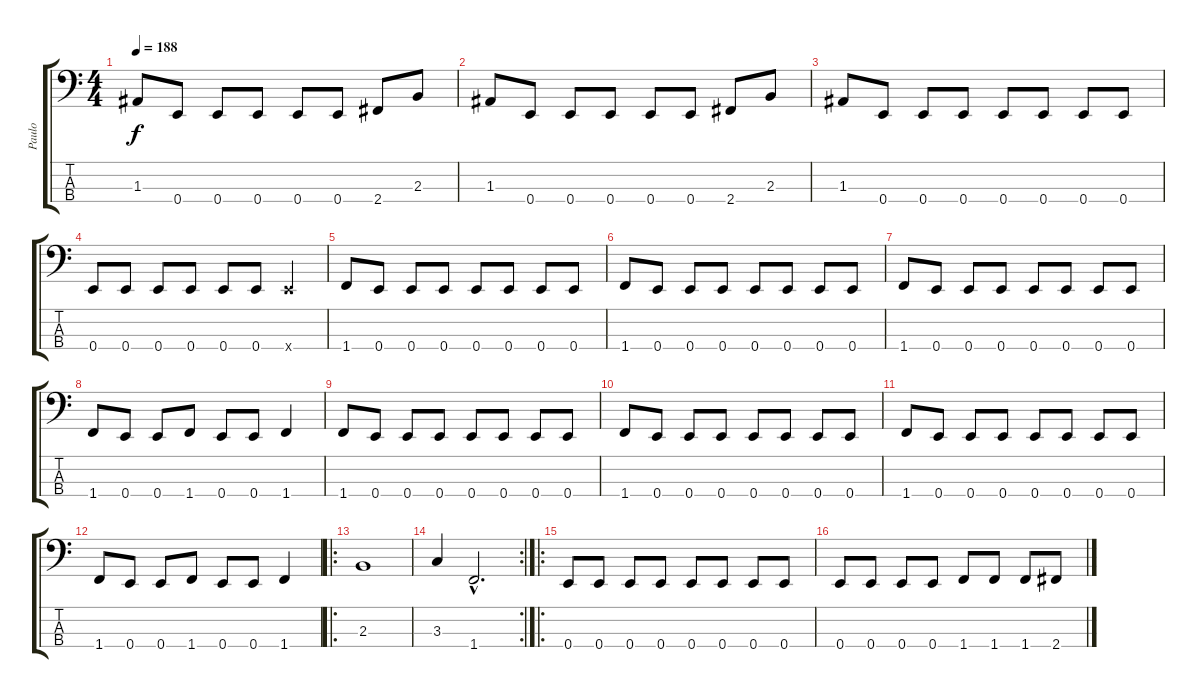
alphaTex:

\track ("Paulo" "Paulo") {instrument electricbasspick}
\staff {score tabs}
\tuning (G2 D2 A1 E1) {hide}
\ts (4 4)
\tempo 188
\clef f4
\ks c
1.3.8{dy f} 0.4.8 0.4.8 0.4.8 0.4.8 0.4.8 2.4.8 2.3.8 |
1.3.8 0.4.8 0.4.8 0.4.8 0.4.8 0.4.8 2.4.8 2.3.8 |
1.3.8 0.4.8 0.4.8 0.4.8 0.4.8 0.4.8 0.4.8 0.4.8 |
0.4.8 0.4.8 0.4.8 0.4.8 0.4.8 0.4.8 0.4{x}.4 |
1.4.8 0.4.8 0.4.8 0.4.8 0.4.8 0.4.8 0.4.8 0.4.8 |
1.4.8 0.4.8 0.4.8 0.4.8 0.4.8 0.4.8 0.4.8 0.4.8 |
1.4.8 0.4.8 0.4.8 0.4.8 0.4.8 0.4.8 0.4.8 0.4.8 |
1.4.8 0.4.8 0.4.8 1.4.8 0.4.8 0.4.8 1.4.4 |
1.4.8 0.4.8 0.4.8 0.4.8 0.4.8 0.4.8 0.4.8 0.4.8 |
1.4.8 0.4.8 0.4.8 0.4.8 0.4.8 0.4.8 0.4.8 0.4.8 |
1.4.8 0.4.8 0.4.8 0.4.8 0.4.8 0.4.8 0.4.8 0.4.8 |
1.4.8 0.4.8 0.4.8 1.4.8 0.4.8 0.4.8 1.4.4 |
\ro
2.3.1 |
\rc 2
3.3.4 1.4{hac}.2{d} |
\ro
0.4.8 0.4.8 0.4.8 0.4.8 0.4.8 0.4.8 0.4.8 0.4.8 |
0.4.8 0.4.8 0.4.8 0.4.8 1.4.8 1.4.8 1.4.8 2.4.8
